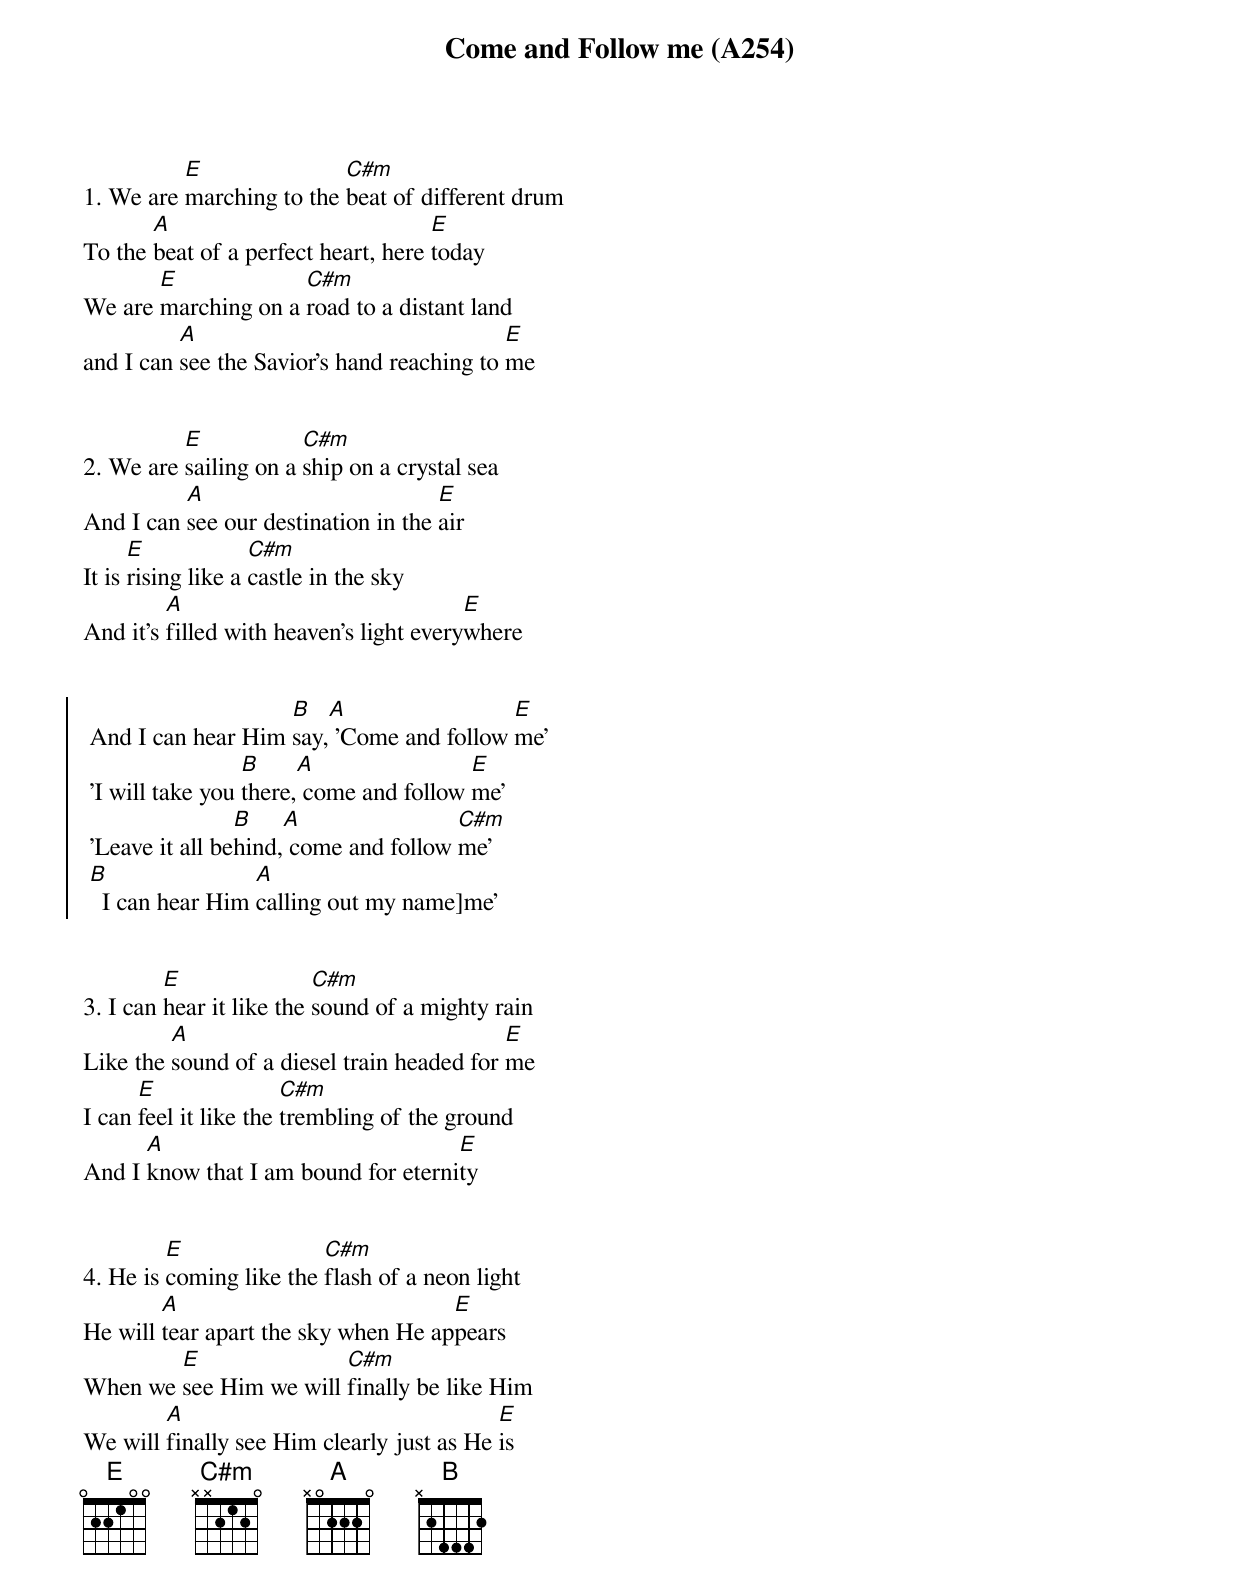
{title: Come and Follow me (A254)}
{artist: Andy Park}

1. We are [E]marching to the [C#m]beat of different drum
To the [A]beat of a perfect heart, here [E]today
We are [E]marching on a [C#m]road to a distant land
and I can [A]see the Savior’s hand reaching to [E]me


2. We are [E]sailing on a [C#m]ship on a crystal sea
And I can [A]see our destination in the [E]air
It is [E]rising like a [C#m]castle in the sky
And it’s [A]filled with heaven’s light every[E]where


{soc}
 And I can hear Him [B]say,[A] 'Come and follow [E]me'
 'I will take you [B]there,[A] come and follow [E]me'
 'Leave it all be[B]hind,[A] come and follow [C#m]me'
 [B]  I can hear Him [A]calling out my name]me'
 {eoc}


3. I can [E]hear it like the [C#m]sound of a mighty rain
Like the [A]sound of a diesel train headed for [E]me
I can [E]feel it like the [C#m]trembling of the ground
And I [A]know that I am bound for eterni[E]ty


4. He is [E]coming like the [C#m]flash of a neon light
He will [A]tear apart the sky when He ap[E]pears
When we [E]see Him we will [C#m]finally be like Him
We will [A]finally see Him clearly just as He [E]is
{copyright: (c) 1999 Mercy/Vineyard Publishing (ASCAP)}
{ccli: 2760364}
